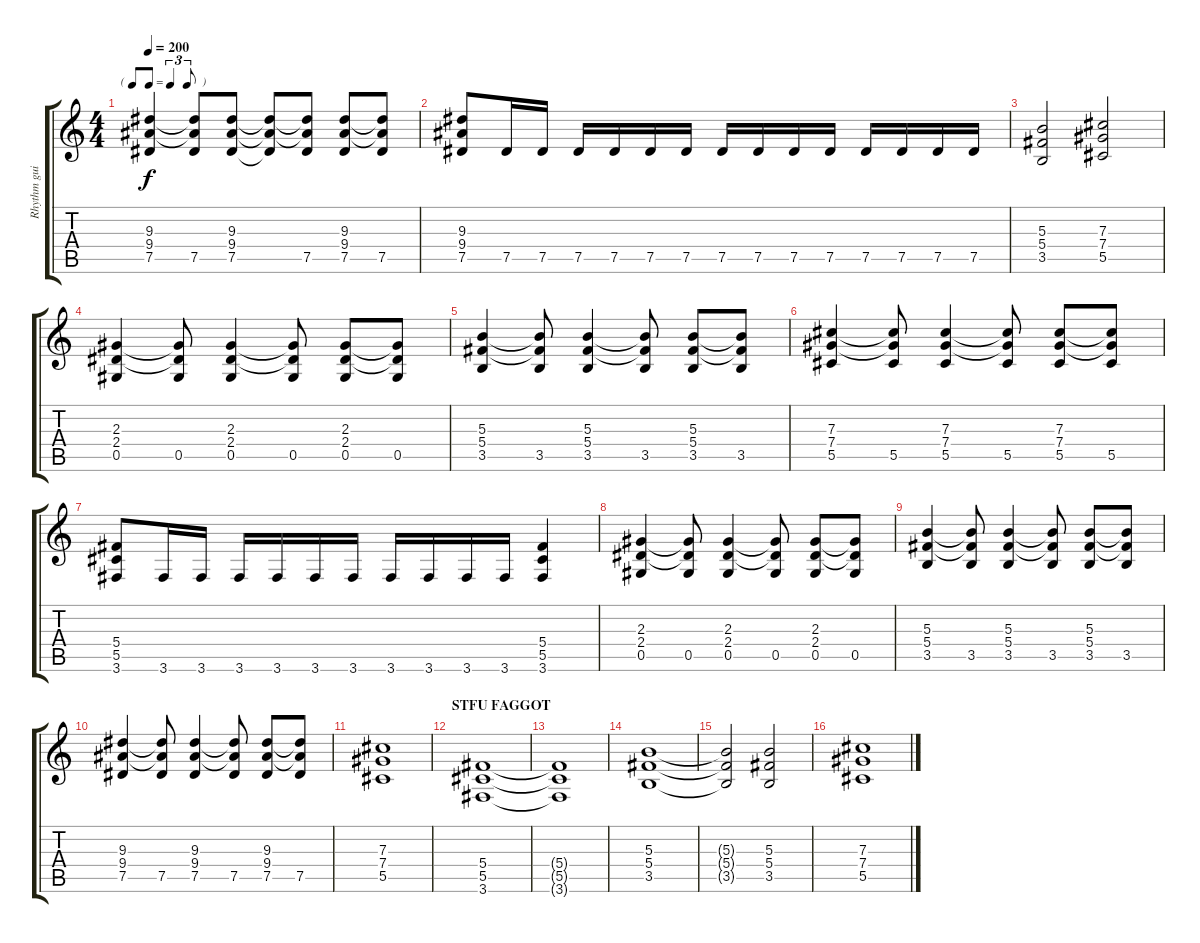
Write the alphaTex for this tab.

\track ("Rhythm guitar 1 (retard 1)" "Rhythm gui") {instrument distortionguitar}
\staff {score tabs}
\tuning (Eb4 Bb3 Gb3 Db3 Ab2 Eb2) {hide}
\ts (4 4)
\tf triplet8th
\tempo 200
\clef g2
\ks c
(9.3 9.4 7.5).4{dy f} (9.3{t} 9.4{t} 7.5).8 (9.3 9.4 7.5).8 (9.3{t} 9.4{t} 7.5{t}).8 (9.3{t} 9.4{t} 7.5).8 (9.3 9.4 7.5).8 (9.3{t} 9.4{t} 7.5).8 |
(9.3 9.4 7.5).8 7.5.16 7.5.16 7.5.16 7.5.16 7.5.16 7.5.16 7.5.16 7.5.16 7.5.16 7.5.16 7.5.16 7.5.16 7.5.16 7.5.16 |
(5.3 5.4 3.5).2 (7.3 7.4 5.5).2 |
(2.3 2.4 0.5).4 (2.3{t} 2.4{t} 0.5).8 (2.3 2.4 0.5).4 (2.3{t} 2.4{t} 0.5).8 (2.3 2.4 0.5).8 (2.3{t} 2.4{t} 0.5).8 |
(5.3 5.4 3.5).4 (5.3{t} 5.4{t} 3.5).8 (5.3 5.4 3.5).4 (5.3{t} 5.4{t} 3.5).8 (5.3 5.4 3.5).8 (5.3{t} 5.4{t} 3.5).8 |
(7.3 7.4 5.5).4 (7.3{t} 7.4{t} 5.5).8 (7.3 7.4 5.5).4 (7.3{t} 7.4{t} 5.5).8 (7.3 7.4 5.5).8 (7.3{t} 7.4{t} 5.5).8 |
(5.4 5.5 3.6).8 3.6.16 3.6.16 3.6.16 3.6.16 3.6.16 3.6.16 3.6.16 3.6.16 3.6.16 3.6.16 (5.4 5.5 3.6).4 |
(2.3 2.4 0.5).4 (2.3{t} 2.4{t} 0.5).8 (2.3 2.4 0.5).4 (2.3{t} 2.4{t} 0.5).8 (2.3 2.4 0.5).8 (2.3{t} 2.4{t} 0.5).8 |
(5.3 5.4 3.5).4 (5.3{t} 5.4{t} 3.5).8 (5.3 5.4 3.5).4 (5.3{t} 5.4{t} 3.5).8 (5.3 5.4 3.5).8 (5.3{t} 5.4{t} 3.5).8 |
(9.3 9.4 7.5).4 (9.3{t} 9.4{t} 7.5).8 (9.3 9.4 7.5).4 (9.3{t} 9.4{t} 7.5).8 (9.3 9.4 7.5).8 (9.3{t} 9.4{t} 7.5).8 |
(7.3 7.4 5.5).1 |
\section ("" "STFU FAGGOT")
(5.4 5.5 3.6).1 |
(5.4{t} 5.5{t} 3.6{t}).1 |
(5.3 5.4 3.5).1 |
(5.3{t} 5.4{t} 3.5{t}).2 (5.3 5.4 3.5).2 |
(7.3 7.4 5.5).1
